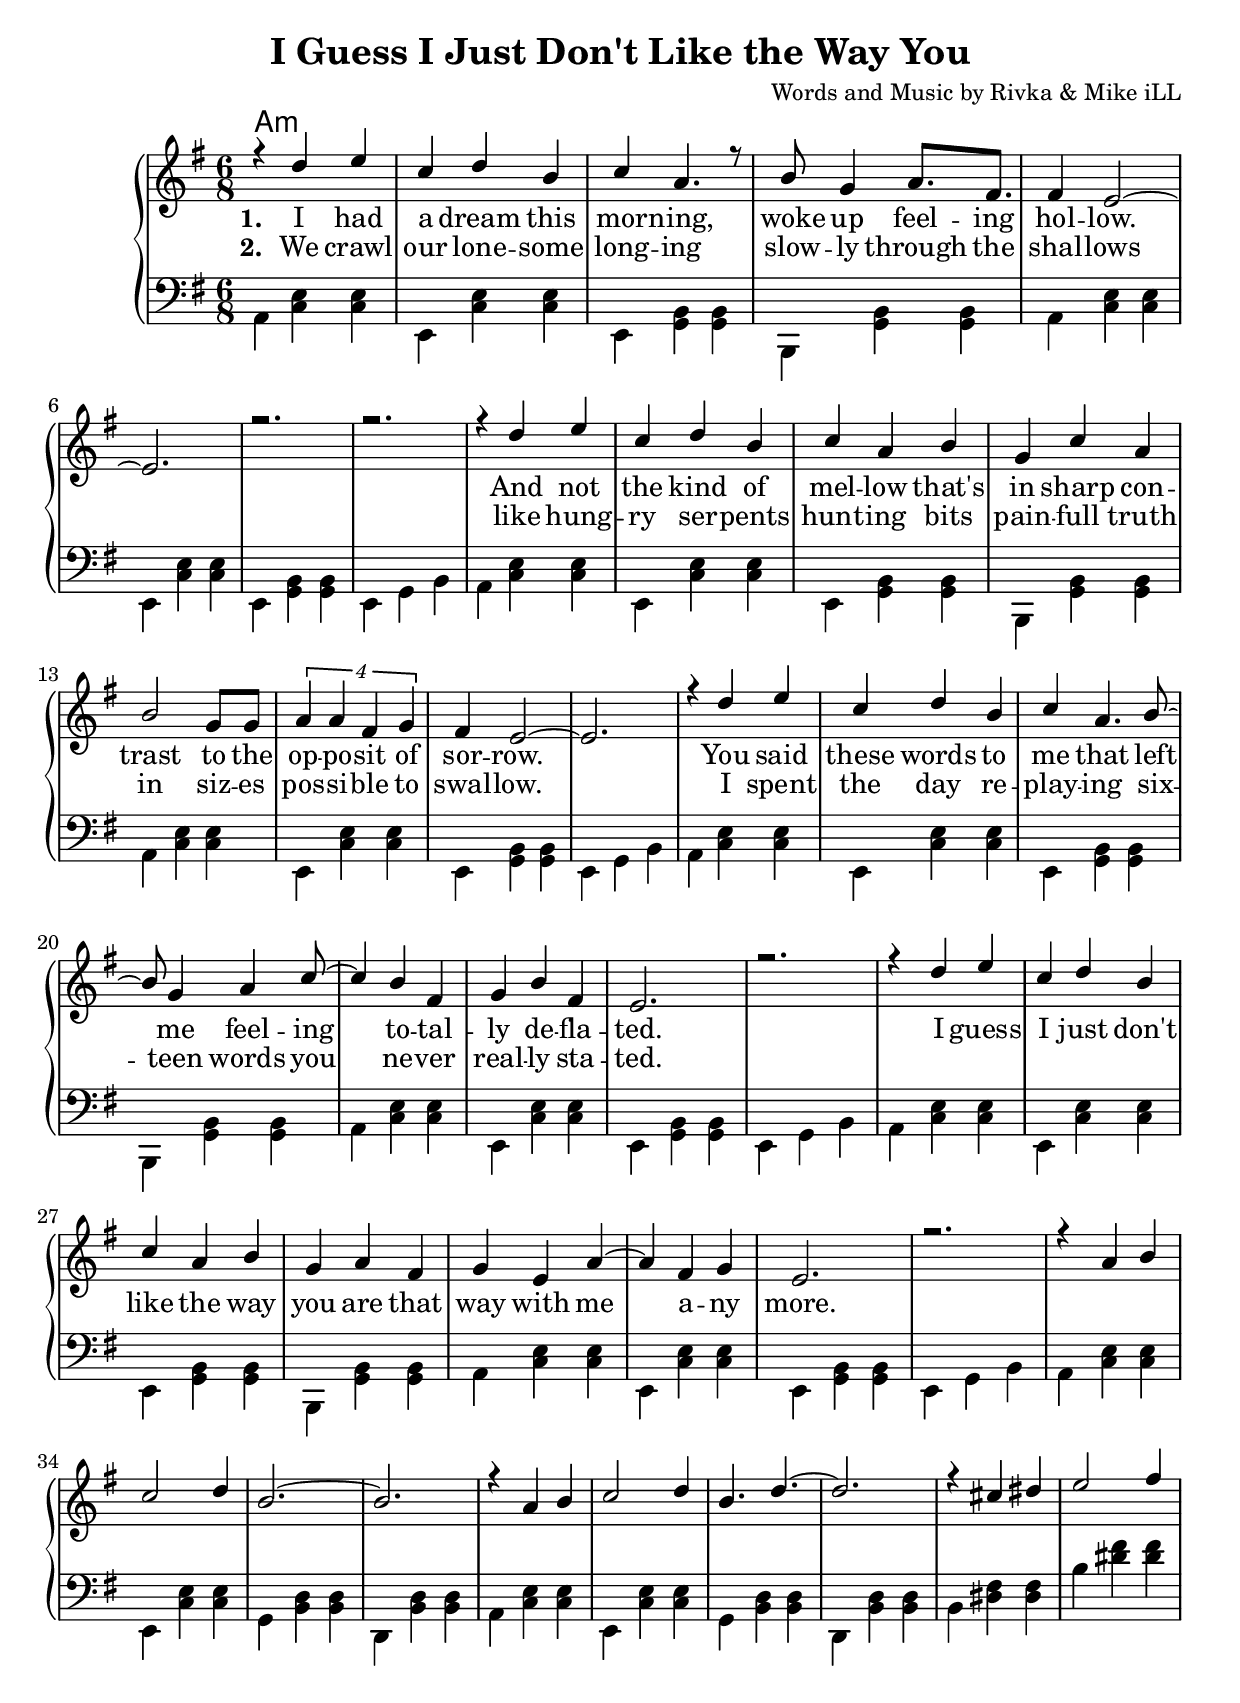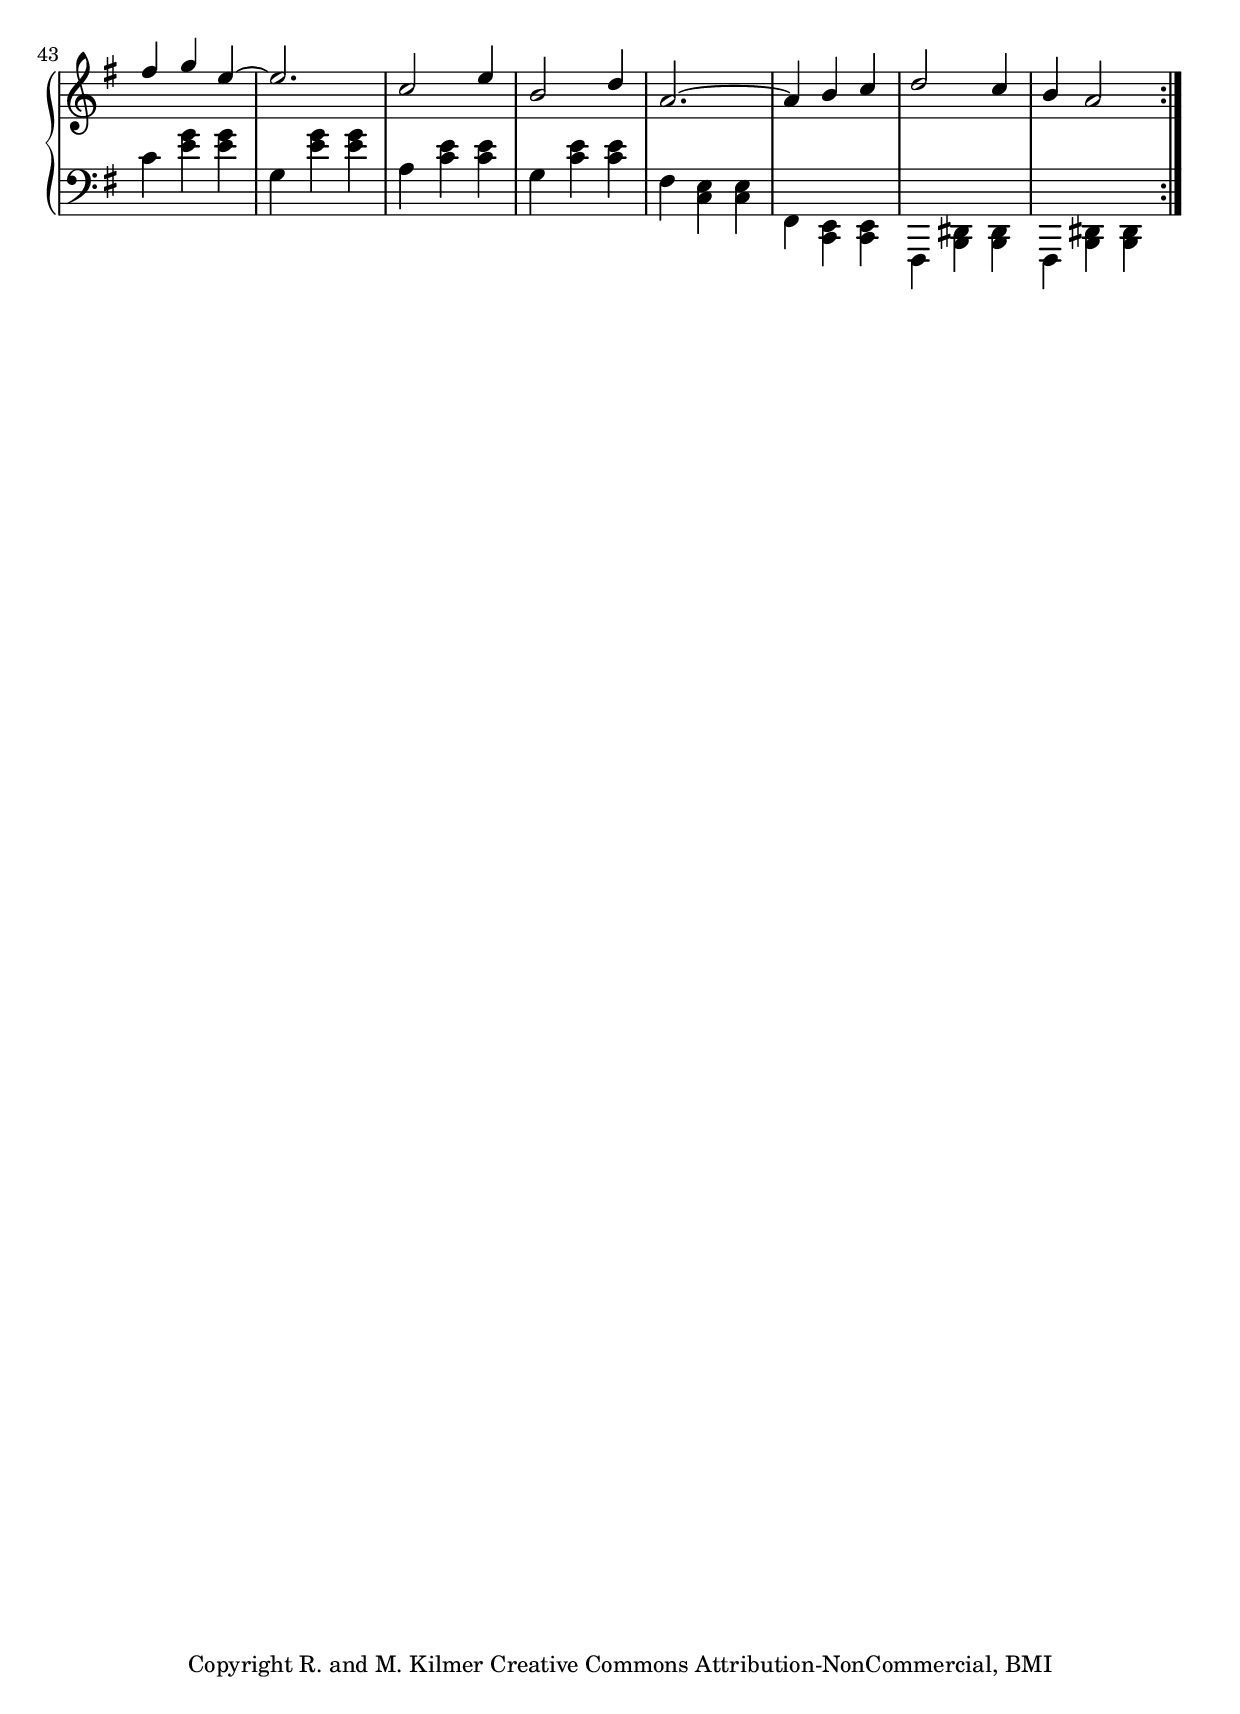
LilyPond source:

\version "2.19.45"
\paper{ print-page-number = ##f bottom-margin = 0.5\in }

\header {
  title = "I Guess I Just Don't Like the Way You"
  composer = "Words and Music by Rivka & Mike iLL"
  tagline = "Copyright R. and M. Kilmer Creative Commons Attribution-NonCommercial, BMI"
}

melody = \relative c'' {
  \clef treble
  \key e \minor
  \time 6/8 
  <<
	\new Voice = "words" {
		\voiceOne 
			r4 d e | c d b | c a4. r8 | b8 g4 a8. fis | % I had a dream...
			fis4 e2~ | e2. | r | r | % Hollow
			r4 d' e | c d b | c a b | g c a | % And not the kind of
			b2 g8 g | \tuplet 4/3 {a4 a fis g} | fis e2~ | e2. | % trast to the opposite of sorrow
			r4 d' e | c d b | c a4. b8~ | b g4 a c8~ | % You said these words to me feeling
			c4 b fis | g b fis | e2. | r | % totally deflated
			r4 d' e | c d b | c a b | g a fis | % I guess I ... are that
			g e a~ | a fis g | e2. | r | % way with ... anymore
			
			r4 a b | c2 d4 | b2.~ | b |
			r4 a b | c2 d4 | b4. d~ | d2. |
			r4 cis dis | e2 fis4 | fis g e~ | e2. |
			c2 e4 | b2 d4 | a2.~ | a4 b c | 
			d2 c4 | b a2 |
	}
	
	\new NullVoice = "hidden" {
		\voiceTwo 
		\hideNotes {
			
		}
	}
	>>
}

harmony = \relative c {
  \voiceTwo
  \key e \minor
  \clef bass
  	\repeat volta 5 {
  		a4  << c e >>  << c e >> | e, << c' e >> << c e >> | 
  		e, << g b >> << g b >> | b, << g' b >> << g b >> | 
  		a  << c e >>  << c e >> | e, << c' e >> << c e >> | 
  		e, << g b >> << g b >> | e, g b | 
  		a4 << c e >>  << c e >> | e, << c' e >> << c e >> | 
  		e, << g b >> << g b >> | b, << g' b >> << g b >> | 
  		a  << c e >>  << c e >> | e, << c' e >> << c e >> | 
  		e, << g b >> << g b >> | e, g b | 
  		a4 << c e >>  << c e >> | e, << c' e >> << c e >> | 
  		e, << g b >> << g b >> | b, << g' b >> << g b >> | 
  		a  << c e >>  << c e >> | e, << c' e >> << c e >> | 
  		e, << g b >> << g b >> | e, g b | 
  		a4 << c e >>  << c e >> | e, << c' e >> << c e >> | 
  		e, << g b >> << g b >> | b, << g' b >> << g b >> | 
  		a  << c e >>  << c e >> | e, << c' e >> << c e >> | 
  		e, << g b >> << g b >> | e, g b | 
  		
  		a4 << c e >>  << c e >> | e, << c' e >> << c e >> | 
  		g, << b d >> << b d >> | d, << b' d >> << b d >> | 
  		a4 << c e >>  << c e >> | e, << c' e >> << c e >> | 
  		g, << b d >> << b d >> | d, << b' d >> << b d >> | 
  		b << dis fis >> << dis fis >> | b << dis fis >> << dis fis >> | 
  		c << e g >> << e g >> | g, << e' g >> << e g >> |
  		a, << c e >> << c e >> | g, << c e >> << c e >> |
  		fis, << c e >> << c e >> | fis, << c e >> << c e >> |
  		fis, << b dis >> << b dis >> | fis, << b dis >> << b dis >> |
  	}
}

text =  \lyricmode {
<<
	\new Lyrics {
      \set associatedVoice = "melody"
      \set stanza = #"1. " 
      	I had a dream this mor -- ning,
      	woke up feel -- ing hol -- low.
      	And not the kind of mel -- low 
      	that's in sharp con -- trast to the
      	op -- po -- sit of sor -- row.
      	You said these words to me that
      	left me feel -- ing
      	to -- tal -- ly de -- 
      	fla -- ted.
      	I guess I just don't like the 
      	way you are that way with me a -- ny
      	more.
      }
	
	\new Lyrics {
      \set associatedVoice = "melody"
      \set stanza = #"2. " 
      We crawl our lone -- some long -- ing
      slow -- ly through the shal -- lows
      like hung -- ry ser -- pents hunt -- ing
      bits pain -- full truth in siz -- es
      pos -- si -- ble to swal -- low.
      I spent the day re -- play -- ing
      six -- teen words you
      ne -- ver real -- ly 
      sta -- ted.
    }
    	
>>

}


verseFive = \lyricmode {
	\new Lyrics {
      \set associatedVoice = "hidden"
      \set stanza = #"5. " 
    }
}

harmonies = \chordmode {
  	a1:min
}
  

\score {
  <<
    \new ChordNames {
      \set chordChanges = ##t
      \harmonies 
    }
    \new PianoStaff {
    <<
    	\new Voice = "voice" { \melody  }
  		\new Lyrics \lyricsto "words" \text
  		\new Lyrics \lyricsto "hidden" \verseFive
    	\new Voice = "chords" { \harmony  }
    >>
  	}
  >>
  
  \layout { 
   #(layout-set-staff-size 22)
   }
  \midi { 
  	\tempo 4 = 125
  }
  
}


